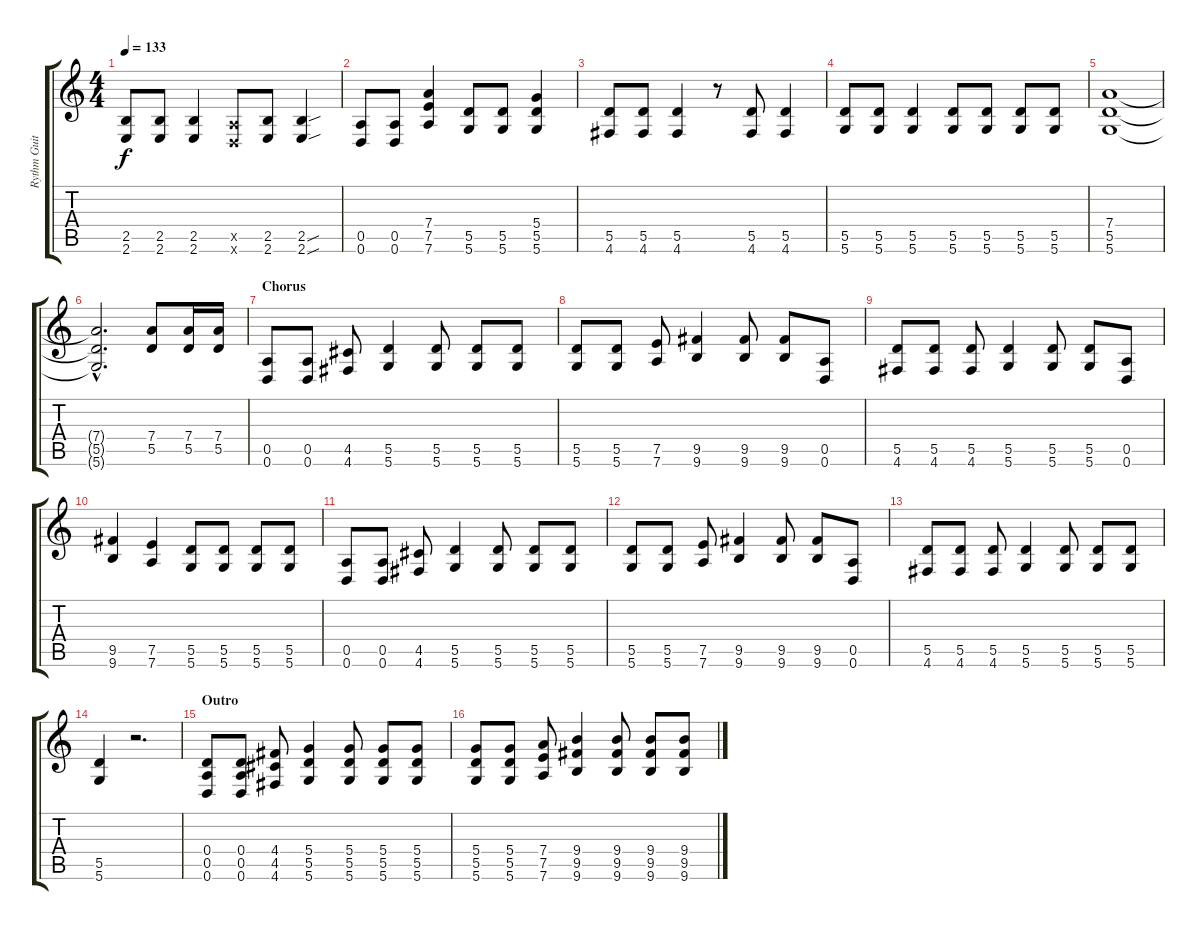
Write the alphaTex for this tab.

\track ("Rythm Guitar" "Rythm Guit") {instrument distortionguitar}
\staff {score tabs}
\tuning (E4 B3 G3 D3 A2 D2) {hide}
\ts (4 4)
\tempo 133
\clef g2
\ks c
(2.5 2.6).8{dy f} (2.5 2.6).8 (2.5 2.6).4 (0.5{x} 0.6{x}).8 (2.5 2.6).8 (2.5{sou} 2.6{sou}).4 |
(0.5 0.6).8 (0.5 0.6).8 (7.4 7.5 7.6).4 (5.5 5.6).8 (5.5 5.6).8 (5.4 5.5 5.6).4 |
(5.5 4.6).8 (5.5 4.6).8 (5.5 4.6).4 r.8 (5.5 4.6).8 (5.5 4.6).4 |
(5.5 5.6).8 (5.5 5.6).8 (5.5 5.6).4 (5.5 5.6).8 (5.5 5.6).8 (5.5 5.6).8 (5.5 5.6).8 |
(7.4 5.5 5.6).1 |
(7.4{hac t} 5.5{hac t} 5.6{hac t}).2{d} (7.4 5.5).8 (7.4 5.5).16 (7.4 5.5).16 |
\section ("" "Chorus")
(0.5 0.6).8 (0.5 0.6).8 (4.5 4.6).8 (5.5 5.6).4 (5.5 5.6).8 (5.5 5.6).8 (5.5 5.6).8 |
(5.5 5.6).8 (5.5 5.6).8 (7.5 7.6).8 (9.5 9.6).4 (9.5 9.6).8 (9.5 9.6).8 (0.5 0.6).8 |
(5.5 4.6).8 (5.5 4.6).8 (5.5 4.6).8 (5.5 5.6).4 (5.5 5.6).8 (5.5 5.6).8 (0.5 0.6).8 |
(9.5 9.6).4 (7.5 7.6).4 (5.5 5.6).8 (5.5 5.6).8 (5.5 5.6).8 (5.5 5.6).8 |
(0.5 0.6).8 (0.5 0.6).8 (4.5 4.6).8 (5.5 5.6).4 (5.5 5.6).8 (5.5 5.6).8 (5.5 5.6).8 |
(5.5 5.6).8 (5.5 5.6).8 (7.5 7.6).8 (9.5 9.6).4 (9.5 9.6).8 (9.5 9.6).8 (0.5 0.6).8 |
(5.5 4.6).8 (5.5 4.6).8 (5.5 4.6).8 (5.5 5.6).4 (5.5 5.6).8 (5.5 5.6).8 (5.5 5.6).8 |
(5.5 5.6).4 r.2{d} |
\section ("" "Outro")
(0.4 0.5 0.6).8 (0.4 0.5 0.6).8 (4.4 4.5 4.6).8 (5.4 5.5 5.6).4 (5.4 5.5 5.6).8 (5.4 5.5 5.6).8 (5.4 5.5 5.6).8 |
(5.4 5.5 5.6).8 (5.4 5.5 5.6).8 (7.4 7.5 7.6).8 (9.4 9.5 9.6).4 (9.4 9.5 9.6).8 (9.4 9.5 9.6).8 (9.4 9.5 9.6).8
